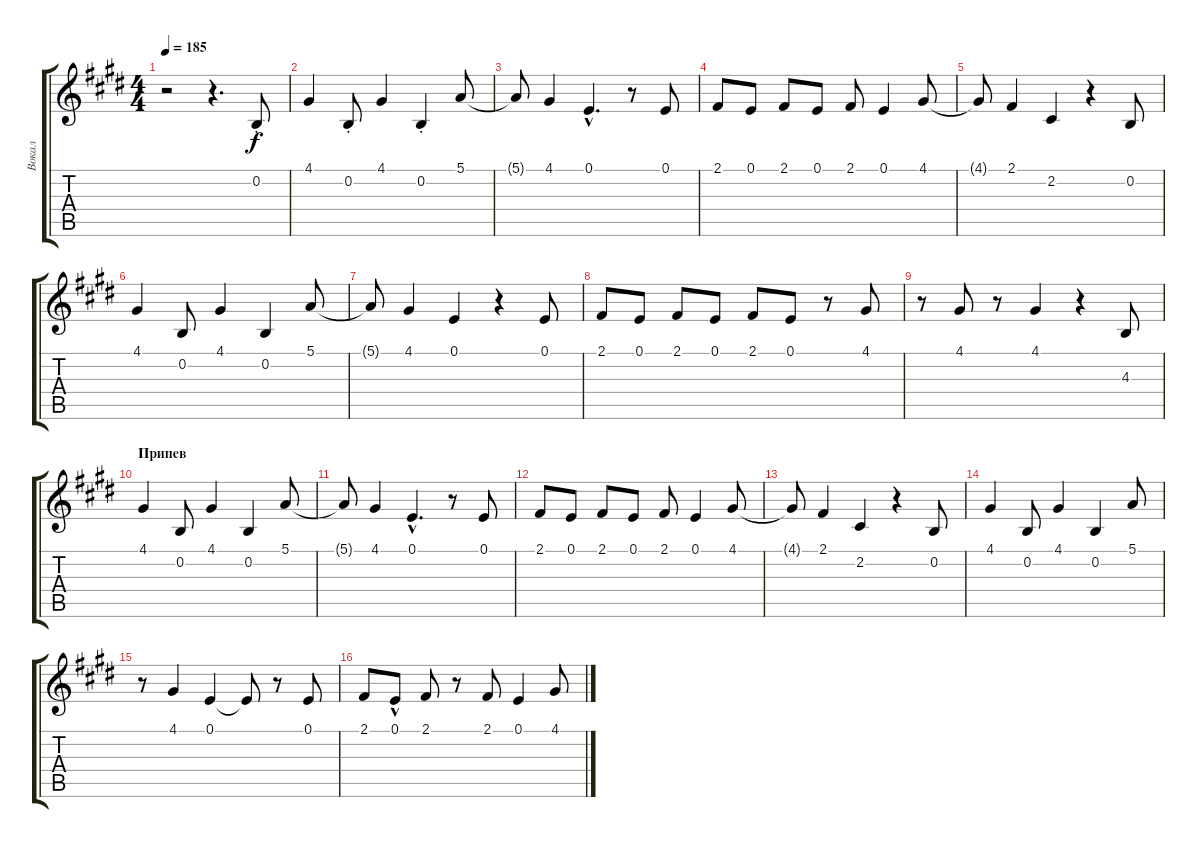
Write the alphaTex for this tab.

\track ("Вокал" "Вокал") {instrument englishhorn}
\staff {score tabs}
\tuning (E4 B3 G3 D3 A2 E2) {hide}
\ts (4 4)
\tempo 185
\clef g2
\ks c#minor
r.2{dy f} r.4{d} 0.2{st}.8 |
4.1.4 0.2{st}.8 4.1.4 0.2{st}.4 5.1.8 |
5.1{t}.8 4.1.4 0.1{hac}.4{d} r.8 0.1.8 |
2.1.8 0.1.8 2.1.8 0.1.8 2.1.8 0.1.4 4.1.8 |
4.1{t}.8 2.1.4 2.2.4 r.4 0.2.8 |
4.1.4 0.2.8 4.1.4 0.2.4 5.1.8 |
5.1{t}.8 4.1.4 0.1.4 r.4 0.1.8 |
2.1.8 0.1.8 2.1.8 0.1.8 2.1.8 0.1.8 r.8 4.1.8 |
r.8 4.1.8 r.8 4.1.4 r.4 4.3.8 |
\section ("" "Припев")
4.1.4 0.2.8 4.1.4 0.2.4 5.1.8 |
5.1{t}.8 4.1.4 0.1{hac}.4{d} r.8 0.1.8 |
2.1.8 0.1.8 2.1.8 0.1.8 2.1.8 0.1.4 4.1.8 |
4.1{t}.8 2.1.4 2.2.4 r.4 0.2.8 |
4.1.4 0.2.8 4.1.4 0.2.4 5.1.8 |
r.8 4.1.4 0.1.4 0.1{t}.8 r.8 0.1.8 |
2.1.8 0.1{hac}.8 2.1.8 r.8 2.1.8 0.1.4 4.1.8
